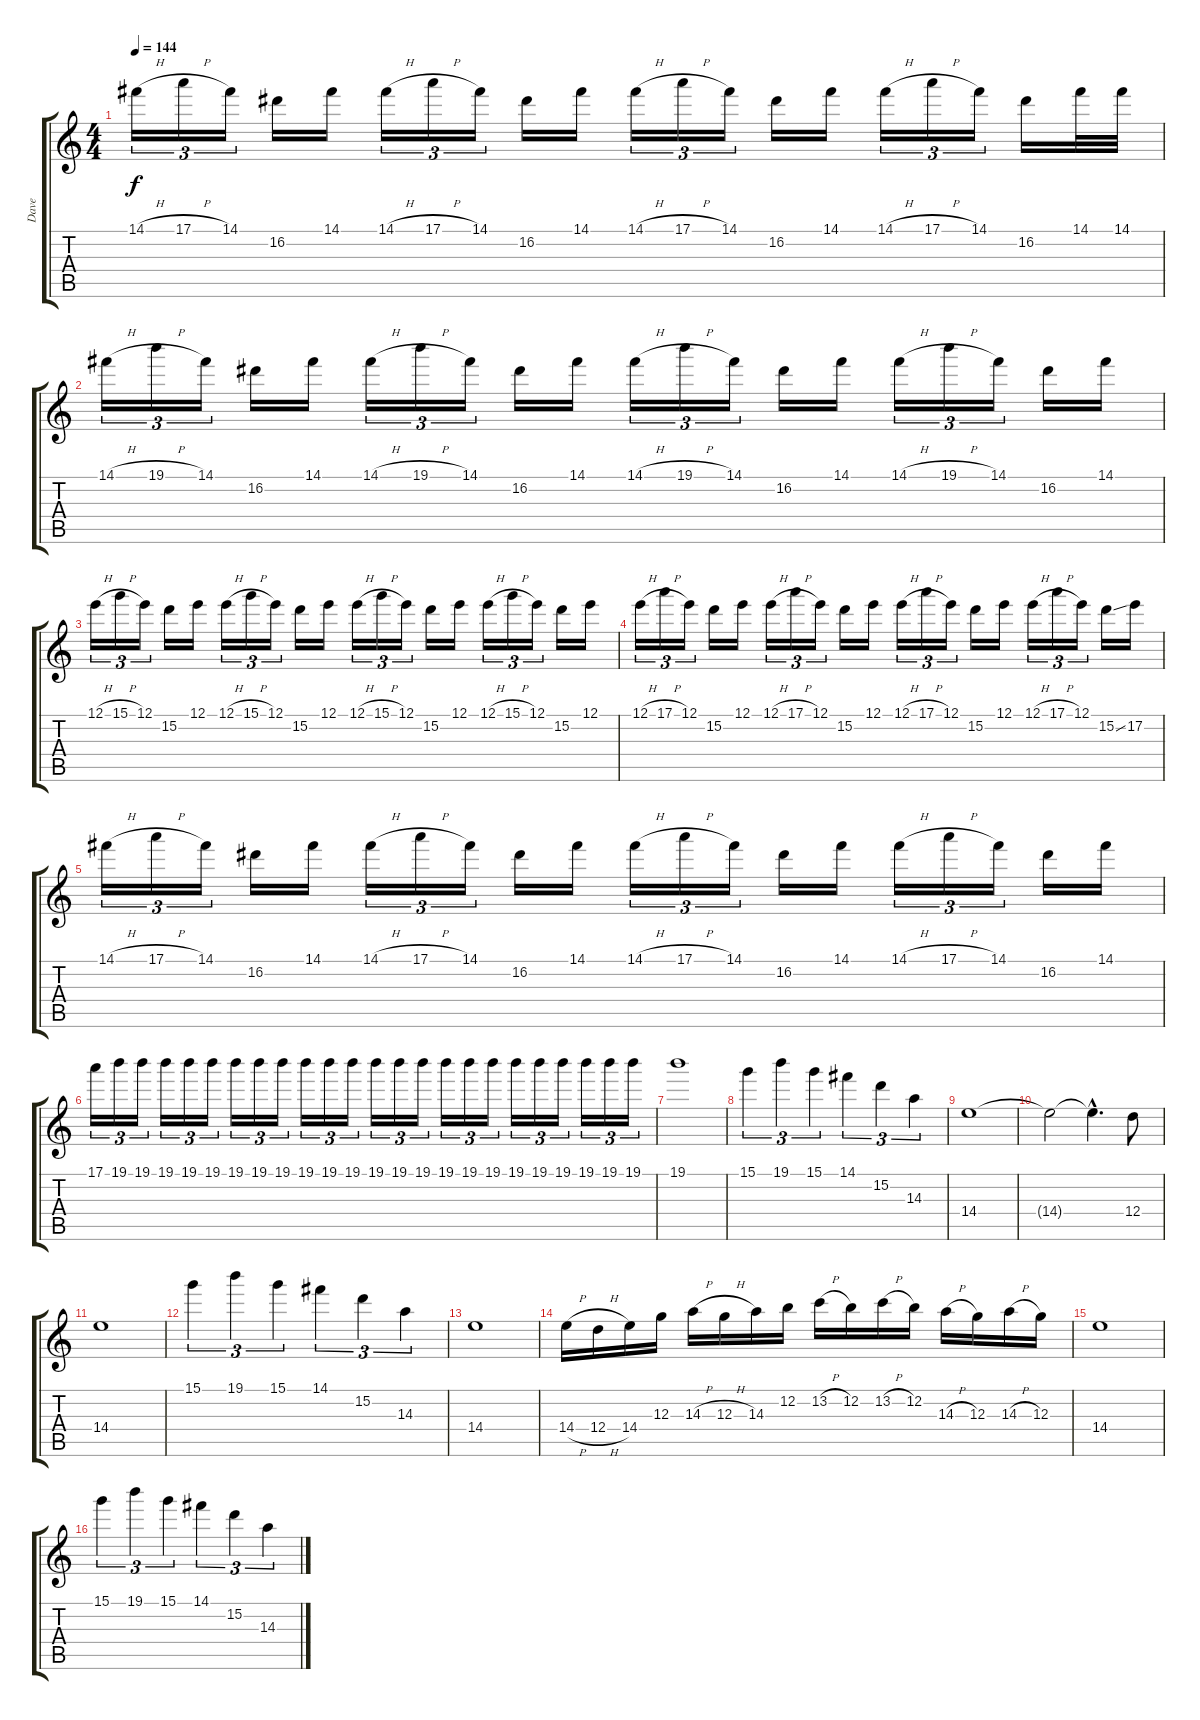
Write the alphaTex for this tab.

\track ("Dave" "Dave") {instrument distortionguitar}
\staff {score tabs}
\tuning (E4 B3 G3 D3 A2 E2) {hide}
\ts (4 4)
\tempo 144
\clef g2
\ks c
14.1{h}.16{tu (3 2) dy f} 17.1{h}.16{tu (3 2)} 14.1.16{tu (3 2)} 16.2.16 14.1.16 14.1{h}.16{tu (3 2)} 17.1{h}.16{tu (3 2)} 14.1.16{tu (3 2)} 16.2.16 14.1.16 14.1{h}.16{tu (3 2)} 17.1{h}.16{tu (3 2)} 14.1.16{tu (3 2)} 16.2.16 14.1.16 14.1{h}.16{tu (3 2)} 17.1{h}.16{tu (3 2)} 14.1.16{tu (3 2)} 16.2.16 14.1.32 14.1.32 |
14.1{h}.16{tu (3 2)} 19.1{h}.16{tu (3 2)} 14.1.16{tu (3 2)} 16.2.16 14.1.16 14.1{h}.16{tu (3 2)} 19.1{h}.16{tu (3 2)} 14.1.16{tu (3 2)} 16.2.16 14.1.16 14.1{h}.16{tu (3 2)} 19.1{h}.16{tu (3 2)} 14.1.16{tu (3 2)} 16.2.16 14.1.16 14.1{h}.16{tu (3 2)} 19.1{h}.16{tu (3 2)} 14.1.16{tu (3 2)} 16.2.16 14.1.16 |
12.1{h}.16{tu (3 2)} 15.1{h}.16{tu (3 2)} 12.1.16{tu (3 2)} 15.2.16 12.1.16 12.1{h}.16{tu (3 2)} 15.1{h}.16{tu (3 2)} 12.1.16{tu (3 2)} 15.2.16 12.1.16 12.1{h}.16{tu (3 2)} 15.1{h}.16{tu (3 2)} 12.1.16{tu (3 2)} 15.2.16 12.1.16 12.1{h}.16{tu (3 2)} 15.1{h}.16{tu (3 2)} 12.1.16{tu (3 2)} 15.2.16 12.1.16 |
12.1{h}.16{tu (3 2)} 17.1{h}.16{tu (3 2)} 12.1.16{tu (3 2)} 15.2.16 12.1.16 12.1{h}.16{tu (3 2)} 17.1{h}.16{tu (3 2)} 12.1.16{tu (3 2)} 15.2.16 12.1.16 12.1{h}.16{tu (3 2)} 17.1{h}.16{tu (3 2)} 12.1.16{tu (3 2)} 15.2.16 12.1.16 12.1{h}.16{tu (3 2)} 17.1{h}.16{tu (3 2)} 12.1.16{tu (3 2)} 15.2{ss}.16 17.2.16 |
14.1{h}.16{tu (3 2)} 17.1{h}.16{tu (3 2)} 14.1.16{tu (3 2)} 16.2.16 14.1.16 14.1{h}.16{tu (3 2)} 17.1{h}.16{tu (3 2)} 14.1.16{tu (3 2)} 16.2.16 14.1.16 14.1{h}.16{tu (3 2)} 17.1{h}.16{tu (3 2)} 14.1.16{tu (3 2)} 16.2.16 14.1.16 14.1{h}.16{tu (3 2)} 17.1{h}.16{tu (3 2)} 14.1.16{tu (3 2)} 16.2.16 14.1.16 |
17.1.16{tu (3 2)} 19.1.16{tu (3 2)} 19.1.16{tu (3 2)} 19.1.16{tu (3 2)} 19.1.16{tu (3 2)} 19.1.16{tu (3 2)} 19.1.16{tu (3 2)} 19.1.16{tu (3 2)} 19.1.16{tu (3 2)} 19.1.16{tu (3 2)} 19.1.16{tu (3 2)} 19.1.16{tu (3 2)} 19.1.16{tu (3 2)} 19.1.16{tu (3 2)} 19.1.16{tu (3 2)} 19.1.16{tu (3 2)} 19.1.16{tu (3 2)} 19.1.16{tu (3 2)} 19.1.16{tu (3 2)} 19.1.16{tu (3 2)} 19.1.16{tu (3 2)} 19.1.16{tu (3 2)} 19.1.16{tu (3 2)} 19.1.16{tu (3 2)} |
19.1.1 |
15.1.4{tu (3 2)} 19.1.4{tu (3 2)} 15.1.4{tu (3 2)} 14.1.4{tu (3 2)} 15.2.4{tu (3 2)} 14.3.4{tu (3 2)} |
14.4.1 |
14.4{t}.2 14.4{hac t}.4{d} 12.4.8 |
14.4.1 |
15.1.4{tu (3 2)} 19.1.4{tu (3 2)} 15.1.4{tu (3 2)} 14.1.4{tu (3 2)} 15.2.4{tu (3 2)} 14.3.4{tu (3 2)} |
14.4.1 |
14.4{h}.16 12.4{h}.16 14.4.16 12.3.16 14.3{h}.16 12.3{h}.16 14.3.16 12.2.16 13.2{h}.16 12.2.16 13.2{h}.16 12.2.16 14.3{h}.16 12.3.16 14.3{h}.16 12.3.16 |
14.4.1 |
15.1.4{tu (3 2)} 19.1.4{tu (3 2)} 15.1.4{tu (3 2)} 14.1.4{tu (3 2)} 15.2.4{tu (3 2)} 14.3.4{tu (3 2)}
